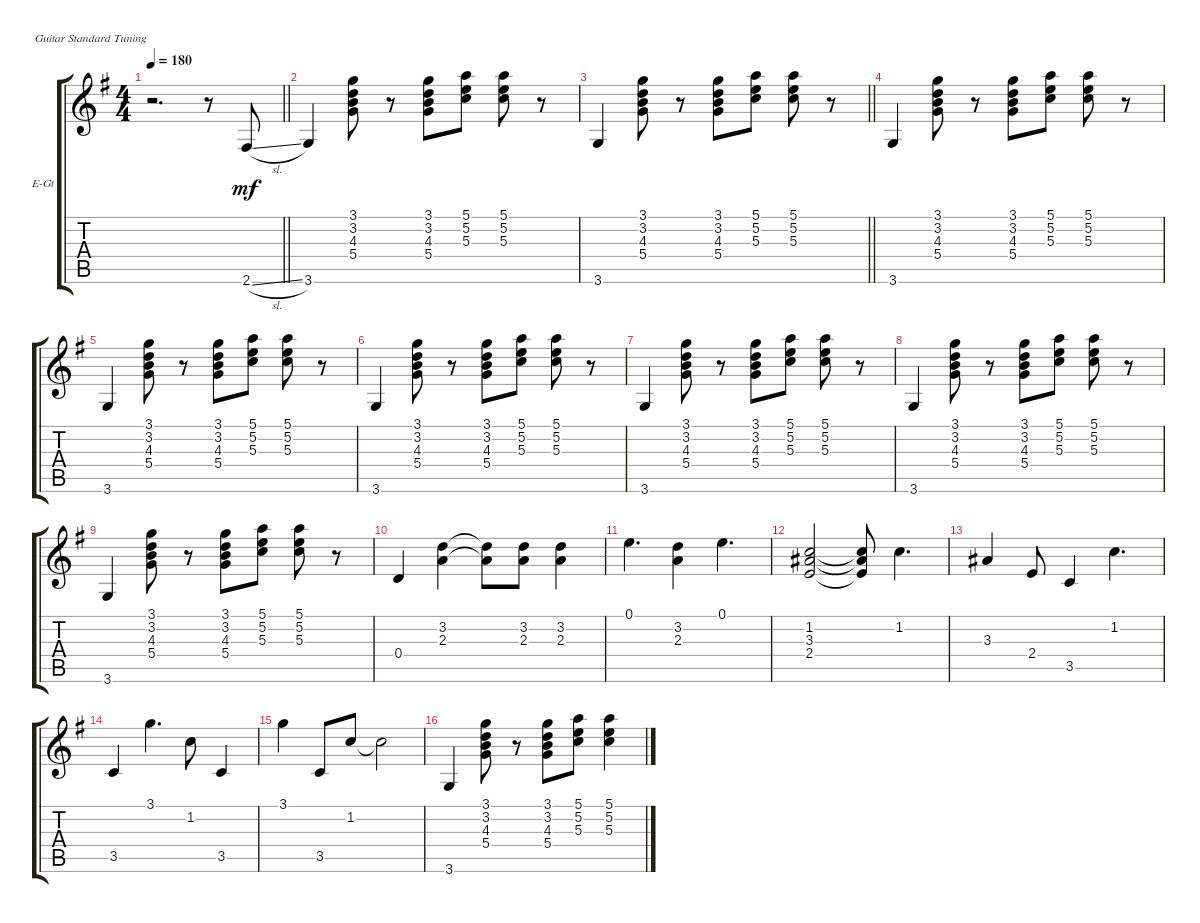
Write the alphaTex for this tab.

\defaultSystemsLayout 4
\bracketExtendMode groupsimilarinstruments
\firstSystemTrackNameOrientation horizontal
\otherSystemsTrackNameOrientation horizontal
\track ("Guitar George" "E-Gt") {instrument electricguitarclean}
\staff {score tabs}
\tuning (E4 B3 G3 D3 A2 E2)
\ts (4 4)
\tempo 180
\clef g2
\barLineRight lightlight
\ks g
r.2{d dy mf instrument electricguitarclean} r.8 2.6{sl}.8 |
3.6.4 (5.4 4.3 3.2 3.1).8 r.8 (5.4 4.3 3.2 3.1).8 (5.1 5.2 5.3).8 (5.3 5.2 5.1).8 r.8 |
\barLineRight lightlight
3.6.4 (5.4 4.3 3.2 3.1).8 r.8 (5.4 4.3 3.2 3.1).8 (5.1 5.2 5.3).8 (5.3 5.2 5.1).8 r.8 |
3.6.4 (5.4 4.3 3.2 3.1).8 r.8 (5.4 4.3 3.2 3.1).8 (5.1 5.2 5.3).8 (5.3 5.2 5.1).8 r.8 |
3.6.4 (5.4 4.3 3.2 3.1).8 r.8 (5.4 4.3 3.2 3.1).8 (5.1 5.2 5.3).8 (5.3 5.2 5.1).8 r.8 |
3.6.4 (5.4 4.3 3.2 3.1).8 r.8 (5.4 4.3 3.2 3.1).8 (5.1 5.2 5.3).8 (5.3 5.2 5.1).8 r.8 |
3.6.4 (5.4 4.3 3.2 3.1).8 r.8 (5.4 4.3 3.2 3.1).8 (5.1 5.2 5.3).8 (5.3 5.2 5.1).8 r.8 |
3.6.4 (5.4 4.3 3.2 3.1).8 r.8 (5.4 4.3 3.2 3.1).8 (5.1 5.2 5.3).8 (5.3 5.2 5.1).8 r.8 |
3.6.4 (5.4 4.3 3.2 3.1).8 r.8 (5.4 4.3 3.2 3.1).8 (5.1 5.2 5.3).8 (5.3 5.2 5.1).8 r.8 |
0.4.4 (2.3 3.2).4 (3.2{t} 2.3{t}).8 (3.2 2.3).8 (3.2 2.3).4 |
0.1.4{d} (3.2 2.3).4 0.1.4{d} |
(1.2 3.3 2.4).2 (2.4{t} 3.3{t} 1.2{t}).8 1.2.4{d} |
3.3.4 2.4.8 3.5.4 1.2.4{d} |
3.5.4 3.1.4{d} 1.2.8 3.5.4 |
3.1.4 3.5.8 1.2.8 1.2{t}.2 |
3.6.4 (5.4 4.3 3.2 3.1).8 r.8 (5.4 4.3 3.2 3.1).8 (5.3 5.2 5.1).8 (5.3 5.2 5.1).4
